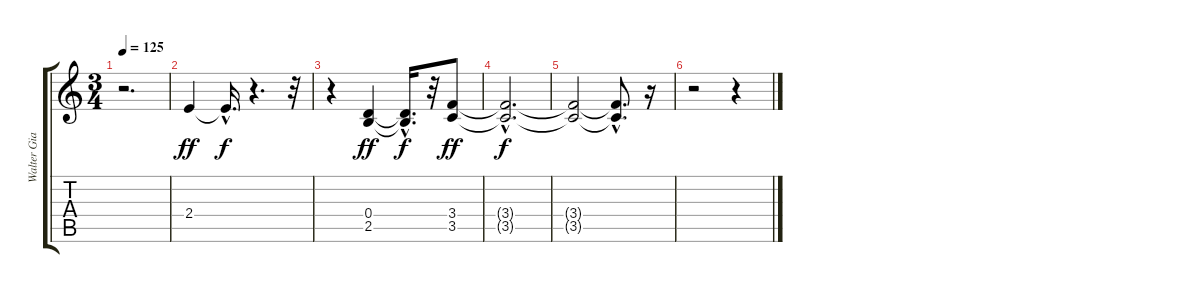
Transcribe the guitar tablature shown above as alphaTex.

\track ("Walter Giardino" "Walter Gia") {instrument distortionguitar}
\staff {score tabs}
\tuning (E4 B3 G3 D3 A2 E2) {hide}
\ts (3 4)
\tempo 125
\clef g2
\ks c
r.2{d dy ff} |
2.4.4 2.4{hac t}.16{d dy f} r.4{d} r.32 |
r.4 (0.4 2.5).4{dy ff} (0.4{hac t} 2.5{hac t}).16{d dy f} r.32 (3.4 3.5).8{dy ff} |
(3.4{hac t} 3.5{hac t}).2{d dy f} |
(3.4{t} 3.5{t}).2 (3.4{hac t} 3.5{hac t}).8{d} r.16 |
r.2 r.4
